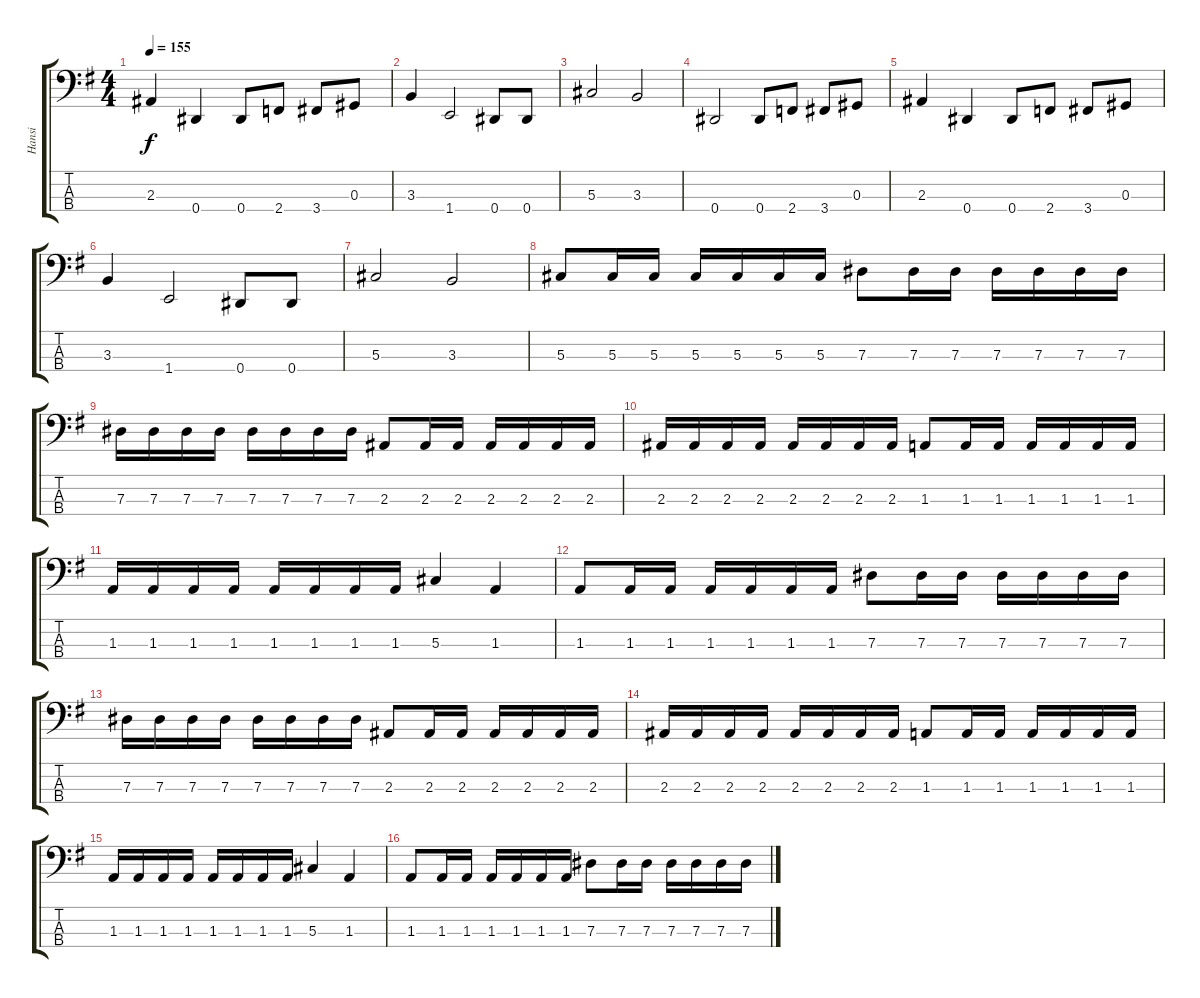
\track ("Hansi" "Hansi") {instrument electricbasspick}
\staff {score tabs}
\tuning (Gb2 Db2 Ab1 Eb1) {hide}
\ts (4 4)
\tempo 155
\clef f4
\ks g
2.3.4{dy f} 0.4.4 0.4.8 2.4.8 3.4.8 0.3.8 |
3.3.4 1.4.2 0.4.8 0.4.8 |
5.3.2 3.3.2 |
0.4.2 0.4.8 2.4.8 3.4.8 0.3.8 |
2.3.4 0.4.4 0.4.8 2.4.8 3.4.8 0.3.8 |
3.3.4 1.4.2 0.4.8 0.4.8 |
5.3.2 3.3.2 |
5.3.8 5.3.16 5.3.16 5.3.16 5.3.16 5.3.16 5.3.16 7.3.8 7.3.16 7.3.16 7.3.16 7.3.16 7.3.16 7.3.16 |
7.3.16 7.3.16 7.3.16 7.3.16 7.3.16 7.3.16 7.3.16 7.3.16 2.3.8 2.3.16 2.3.16 2.3.16 2.3.16 2.3.16 2.3.16 |
2.3.16 2.3.16 2.3.16 2.3.16 2.3.16 2.3.16 2.3.16 2.3.16 1.3.8 1.3.16 1.3.16 1.3.16 1.3.16 1.3.16 1.3.16 |
1.3.16 1.3.16 1.3.16 1.3.16 1.3.16 1.3.16 1.3.16 1.3.16 5.3.4 1.3.4 |
1.3.8 1.3.16 1.3.16 1.3.16 1.3.16 1.3.16 1.3.16 7.3.8 7.3.16 7.3.16 7.3.16 7.3.16 7.3.16 7.3.16 |
7.3.16 7.3.16 7.3.16 7.3.16 7.3.16 7.3.16 7.3.16 7.3.16 2.3.8 2.3.16 2.3.16 2.3.16 2.3.16 2.3.16 2.3.16 |
2.3.16 2.3.16 2.3.16 2.3.16 2.3.16 2.3.16 2.3.16 2.3.16 1.3.8 1.3.16 1.3.16 1.3.16 1.3.16 1.3.16 1.3.16 |
1.3.16 1.3.16 1.3.16 1.3.16 1.3.16 1.3.16 1.3.16 1.3.16 5.3.4 1.3.4 |
1.3.8 1.3.16 1.3.16 1.3.16 1.3.16 1.3.16 1.3.16 7.3.8 7.3.16 7.3.16 7.3.16 7.3.16 7.3.16 7.3.16
